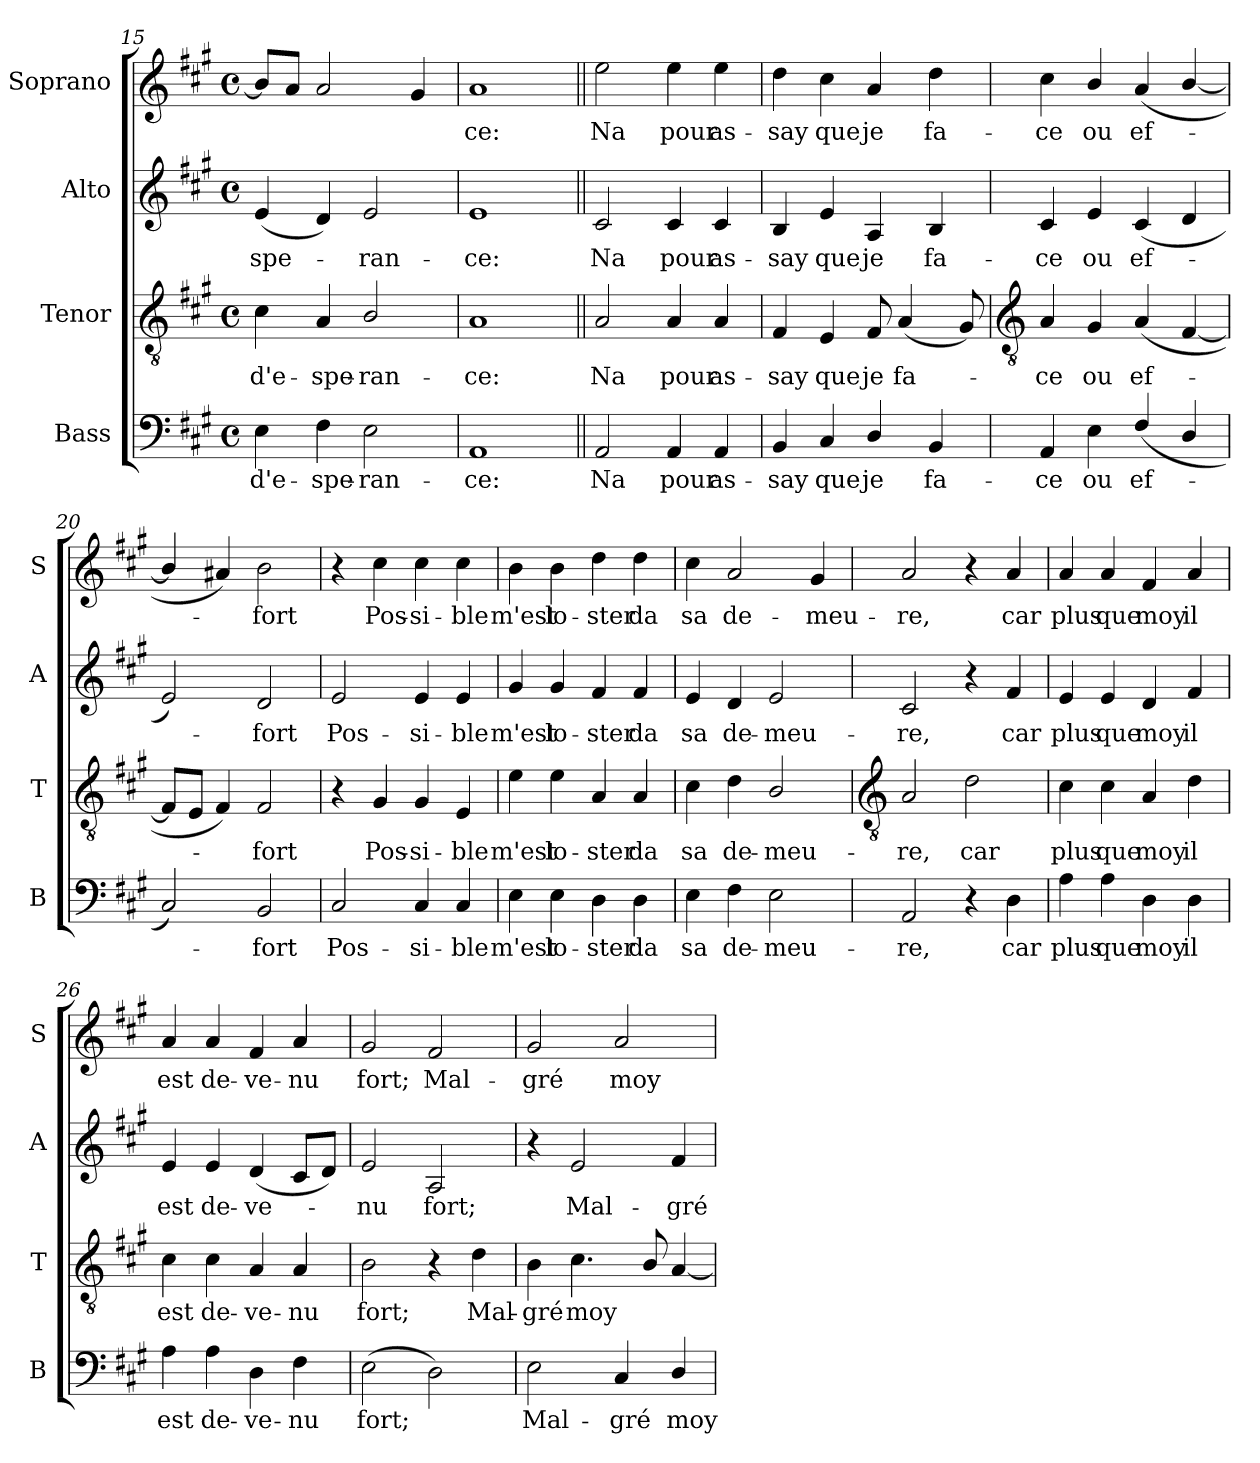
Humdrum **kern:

**kern	**text	**kern	**text	**kern	**text	**kern	**text
*part4	*part4	*part3	*part3	*part2	*part2	*part1	*part1
*staff4	*staff4	*staff3	*staff3	*staff2	*staff2	*staff1	*staff1
*I"Bass	*	*I"Tenor	*	*I"Alto	*	*I"Soprano	*
*I'B	*	*I'T	*	*I'A	*	*I'S	*
*clefF4	*	*clefGv2	*	*clefG2	*	*clefG2	*
*k[f#c#g#]	*	*k[f#c#g#]	*	*k[f#c#g#]	*	*k[f#c#g#]	*
*A:	*	*A:	*	*A:	*	*A:	*
*M4/4	*	*M4/4	*	*M4/4	*	*M4/4	*
*met(c)	*	*met(c)	*	*met(c)	*	*met(c)	*
=15	=15	=15	=15	=15	=15	=15	=15
!	!LO:LY:b	!	!LO:LY:b	!	!LO:LY:b	!	!
4E	d'e-	4c#	d'e-	(<4e	-spe-	8bL]	.
.	.	.	.	.	.	8aJ	.
!	!LO:LY:b	!	!LO:LY:b	!	!	!	!
4F#	-spe-	4A	-spe-	4d)	.	2a	.
!	!LO:LY:b	!	!LO:LY:b	!	!LO:LY:b	!	!
2E	-ran-	2B/	-ran-	2e	ran-	.	.
.	.	.	.	.	.	4g#	.
=16	=16	=16	=16	=16	=16	=16	=16
!	!LO:LY:b	!	!LO:LY:b	!	!LO:LY:b	!	!LO:LY:b
1AA	-ce:	1A	-ce:	1e	-ce:	1a	ce:
=17||	=17||	=17||	=17||	=17||	=17||	=17||	=17||
!	!LO:LY:b	!	!LO:LY:b	!	!LO:LY:b	!	!LO:LY:b
2AA	Na	2A	Na	2c#	Na	2ee	Na
!	!LO:LY:b	!	!LO:LY:b	!	!LO:LY:b	!	!LO:LY:b
4AA	pour	4A	pour	4c#	pour	4ee	pour
!	!LO:LY:b	!	!LO:LY:b	!	!LO:LY:b	!	!LO:LY:b
4AA	as-	4A	as-	4c#	as-	4ee	as-
=18	=18	=18	=18	=18	=18	=18	=18
!	!LO:LY:b	!	!LO:LY:b	!	!LO:LY:b	!	!LO:LY:b
4BB	-say	4F#	-say	4B	-say	4dd	-say
!	!LO:LY:b	!	!LO:LY:b	!	!LO:LY:b	!	!LO:LY:b
4C#	que	4E	que	4e	que	4cc#	que
!	!LO:LY:b	!	!LO:LY:b	!	!LO:LY:b	!	!LO:LY:b
4D/	je	8F#	je	4A	je	4a	je
!	!	!	!LO:LY:b	!	!	!	!
.	.	(<4A	fa-	.	.	.	.
!	!LO:LY:b	!	!	!	!LO:LY:b	!	!LO:LY:b
4BB	fa-	.	.	4B	fa-	4dd	fa-
.	.	8G#)	.	.	.	.	.
!!LO:LB:g=z
=19	=19	=19	=19	=19	=19	=19	=19
*	*	*clefGv2	*	*	*	*	*
!	!LO:LY:b	!	!LO:LY:b	!	!LO:LY:b	!	!LO:LY:b
4AA	-ce	4A	ce	4c#	-ce	4cc#	-ce
!	!LO:LY:b	!	!LO:LY:b	!	!LO:LY:b	!	!LO:LY:b
4E	ou	4G#	ou	4e	ou	4b/	ou
!	!LO:LY:b	!	!LO:LY:b	!	!LO:LY:b	!	!LO:LY:b
(<4F#/	ef-	(<4A	ef-	(<4c#	ef-	(<4a	ef-
4D/	.	[4F#	.	4d	.	[4b/	.
=20	=20	=20	=20	=20	=20	=20	=20
2C#)	.	8F#/L]	.	2e)	.	4b/]	.
.	.	8E/J	.	.	.	.	.
.	.	4F#)	.	.	.	4a#X)	.
!	!LO:LY:b	!	!LO:LY:b	!	!LO:LY:b	!	!LO:LY:b
2BB	fort	2F#	fort	2d	fort	2b	fort
=21	=21	=21	=21	=21	=21	=21	=21
!	!LO:LY:b	!	!	!	!LO:LY:b	!	!
2C#	Pos-	4r	.	2e	Pos-	4r	.
!	!	!	!LO:LY:b	!	!	!	!LO:LY:b
.	.	4G#	Pos-	.	.	4cc#	Pos-
!	!LO:LY:b	!	!LO:LY:b	!	!LO:LY:b	!	!LO:LY:b
4C#	-si-	4G#	-si-	4e	-si-	4cc#	-si-
!	!LO:LY:b	!	!LO:LY:b	!	!LO:LY:b	!	!LO:LY:b
4C#	-ble	4E	-ble	4e	-ble	4cc#	-ble
=22	=22	=22	=22	=22	=22	=22	=22
!	!LO:LY:b	!	!LO:LY:b	!	!LO:LY:b	!	!LO:LY:b
4E	m'est	4e	m'est	4g#	m'est	4b	m'est
!	!LO:LY:b	!	!LO:LY:b	!	!LO:LY:b	!	!LO:LY:b
4E	lo-	4e	lo-	4g#	lo-	4b	lo-
!	!LO:LY:b	!	!LO:LY:b	!	!LO:LY:b	!	!LO:LY:b
4D	-ster	4A	-ster	4f#	-ster	4dd	-ster
!	!LO:LY:b	!	!LO:LY:b	!	!LO:LY:b	!	!LO:LY:b
4D	da	4A	da	4f#	da	4dd	da
=23	=23	=23	=23	=23	=23	=23	=23
!	!LO:LY:b	!	!LO:LY:b	!	!LO:LY:b	!	!LO:LY:b
4E	sa	4c#	sa	4e	sa	4cc#	sa
!	!LO:LY:b	!	!LO:LY:b	!	!LO:LY:b	!	!LO:LY:b
4F#	de-	4d	de-	4d	de-	2a	de-
!	!LO:LY:b	!	!LO:LY:b	!	!LO:LY:b	!	!
2E	-meu-	2B/	-meu-	2e	-meu-	.	.
!	!	!	!	!	!	!	!LO:LY:b
.	.	.	.	.	.	4g#	-meu-
!!LO:LB:g=z
=24	=24	=24	=24	=24	=24	=24	=24
*	*	*clefGv2	*	*	*	*	*
!	!LO:LY:b	!	!LO:LY:b	!	!LO:LY:b	!	!LO:LY:b
2AA	-re,	2A	-re,	2c#	-re,	2a	-re,
!	!	!	!LO:LY:b	!	!	!	!
4r	.	2d	car	4r	.	4r	.
!	!LO:LY:b	!	!	!	!LO:LY:b	!	!LO:LY:b
4D	car	.	.	4f#	car	4a	car
=25	=25	=25	=25	=25	=25	=25	=25
!	!LO:LY:b	!	!LO:LY:b	!	!LO:LY:b	!	!LO:LY:b
4A	plus	4c#	plus	4e	plus	4a	plus
!	!LO:LY:b	!	!LO:LY:b	!	!LO:LY:b	!	!LO:LY:b
4A	que	4c#	que	4e	que	4a	que
!	!LO:LY:b	!	!LO:LY:b	!	!LO:LY:b	!	!LO:LY:b
4D	moy	4A	moy	4d	moy	4f#	moy
!	!LO:LY:b	!	!LO:LY:b	!	!LO:LY:b	!	!LO:LY:b
4D	il	4d	il	4f#	il	4a	il
=26	=26	=26	=26	=26	=26	=26	=26
!	!LO:LY:b	!	!LO:LY:b	!	!LO:LY:b	!	!LO:LY:b
4A	est	4c#	est	4e	est	4a	est
!	!LO:LY:b	!	!LO:LY:b	!	!LO:LY:b	!	!LO:LY:b
4A	de-	4c#	de-	4e	de-	4a	de-
!	!LO:LY:b	!	!LO:LY:b	!	!LO:LY:b	!	!LO:LY:b
4D	-ve-	4A	-ve-	(<4d	-ve-	4f#	-ve-
!	!LO:LY:b	!	!LO:LY:b	!	!	!	!LO:LY:b
4F#	-nu	4A	-nu	8c#L	.	4a	-nu
.	.	.	.	8dJ)	.	.	.
=27	=27	=27	=27	=27	=27	=27	=27
!	!LO:LY:b	!	!LO:LY:b	!	!LO:LY:b	!	!LO:LY:b
(>2E	fort;	2B	fort;	2e	nu	2g#	fort;
!	!	!	!	!	!LO:LY:b	!	!LO:LY:b
2D)	.	4r	.	2A	fort;	2f#	Mal-
!	!	!	!LO:LY:b	!	!	!	!
.	.	4d	Mal-	.	.	.	.
=28	=28	=28	=28	=28	=28	=28	=28
!	!LO:LY:b	!	!LO:LY:b	!	!	!	!LO:LY:b
2E	Mal-	4B	-gré	4r	.	2g#	-gré
!	!	!	!LO:LY:b	!	!LO:LY:b	!	!
.	.	4.c#\	moy	2e	Mal-	.	.
!	!LO:LY:b	!	!	!	!	!	!LO:LY:b
4C#	-gré	.	.	.	.	2a	moy
.	.	8B/	.	.	.	.	.
!	!LO:LY:b	!	!	!	!LO:LY:b	!	!
4D/	moy	[4A	.	4f#	-gré	.	.
=	=	=	=	=	=	=	=
*-	*-	*-	*-	*-	*-	*-	*-
